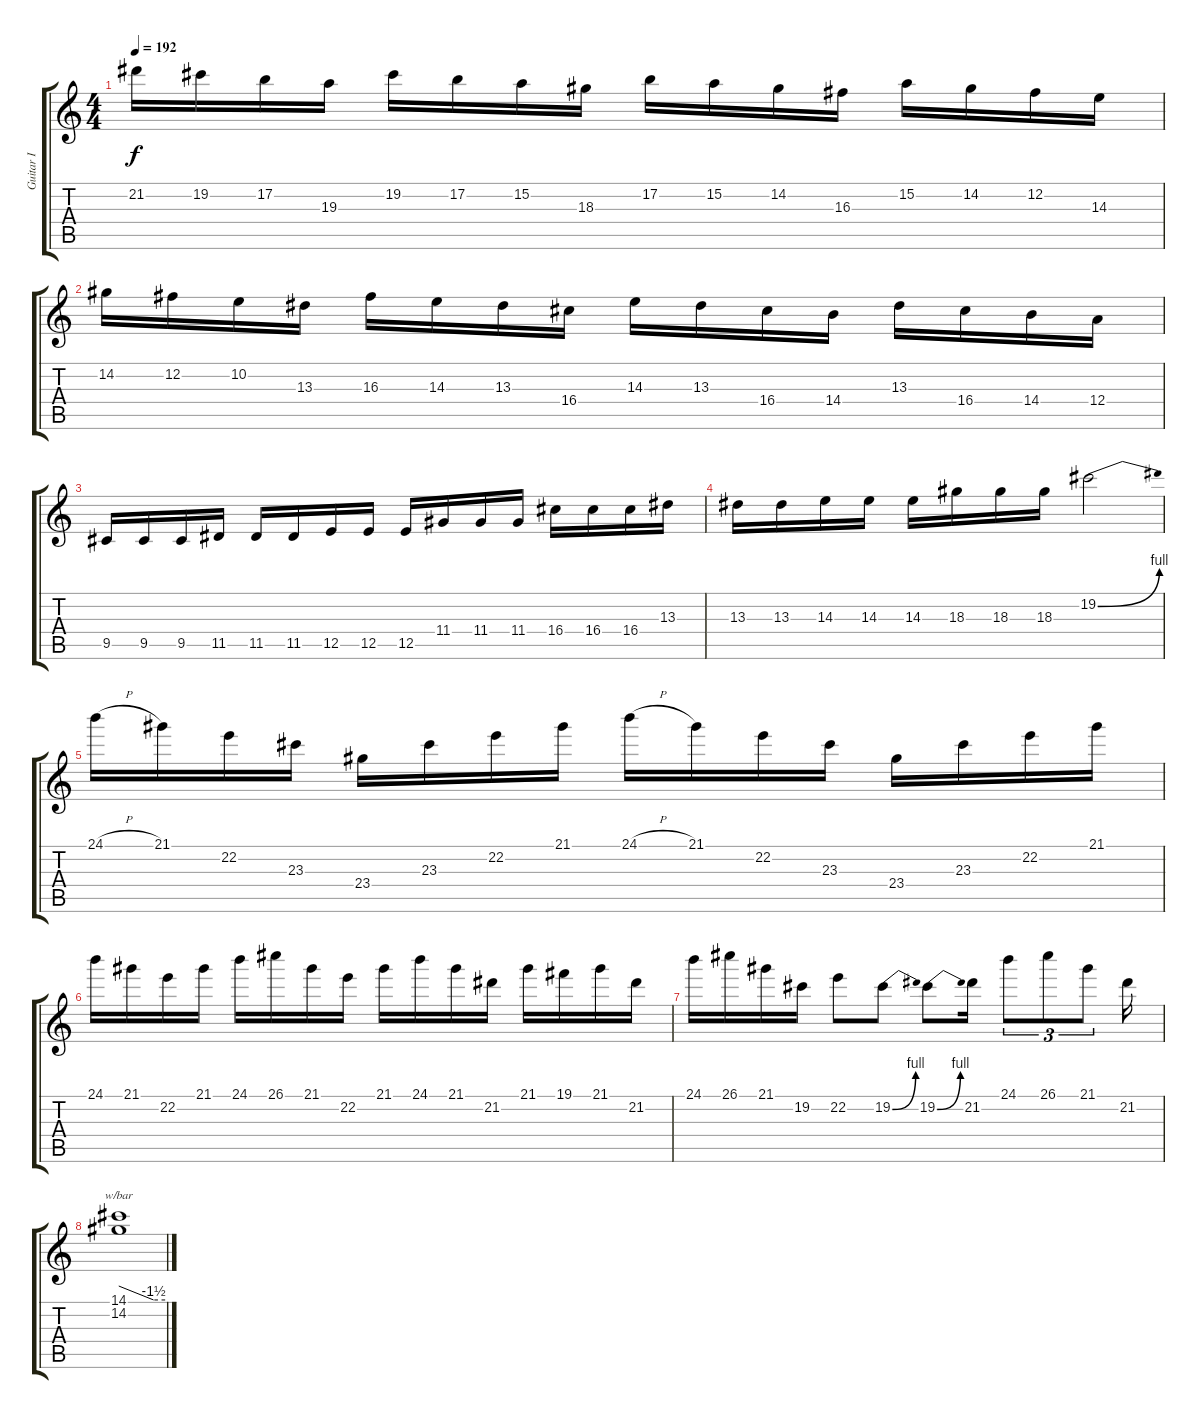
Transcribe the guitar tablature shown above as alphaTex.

\track ("Guitar I" "Guitar I") {instrument distortionguitar}
\staff {score tabs}
\tuning (B3 Gb3 D3 A2 E2 B1) {hide}
\ts (4 4)
\tempo 192
\clef g2
\ks c
21.2.16{dy f} 19.2.16 17.2.16 19.3.16 19.2.16 17.2.16 15.2.16 18.3.16 17.2.16 15.2.16 14.2.16 16.3.16 15.2.16 14.2.16 12.2.16 14.3.16 |
14.2.16 12.2.16 10.2.16 13.3.16 16.3.16 14.3.16 13.3.16 16.4.16 14.3.16 13.3.16 16.4.16 14.4.16 13.3.16 16.4.16 14.4.16 12.4.16 |
9.5.16 9.5.16 9.5.16 11.5.16 11.5.16 11.5.16 12.5.16 12.5.16 12.5.16 11.4.16 11.4.16 11.4.16 16.4.16 16.4.16 16.4.16 13.3.16 |
13.3.16 13.3.16 14.3.16 14.3.16 14.3.16 18.3.16 18.3.16 18.3.16 19.2{be (bend 0 0 60 4)}.2 |
24.1{h}.16 21.1.16 22.2.16 23.3.16 23.4.16 23.3.16 22.2.16 21.1.16 24.1{h}.16 21.1.16 22.2.16 23.3.16 23.4.16 23.3.16 22.2.16 21.1.16 |
24.1.16 21.1.16 22.2.16 21.1.16 24.1.16 26.1.16 21.1.16 22.2.16 21.1.16 24.1.16 21.1.16 21.2.16 21.1.16 19.1.16 21.1.16 21.2.16 |
24.1.16 26.1.16 21.1.16 19.2.16 22.2.8 19.2{be (bend 0 0 60 4)}.8 19.2{be (bend 0 0 60 4)}.8 21.2.16 24.1.8{tu (3 2)} 26.1.8{tu (3 2)} 21.1.8{tu (3 2)} 21.2.16 |
(14.1 14.2).1{tbe (custom default 0 0 45 -6 60 -6)}
